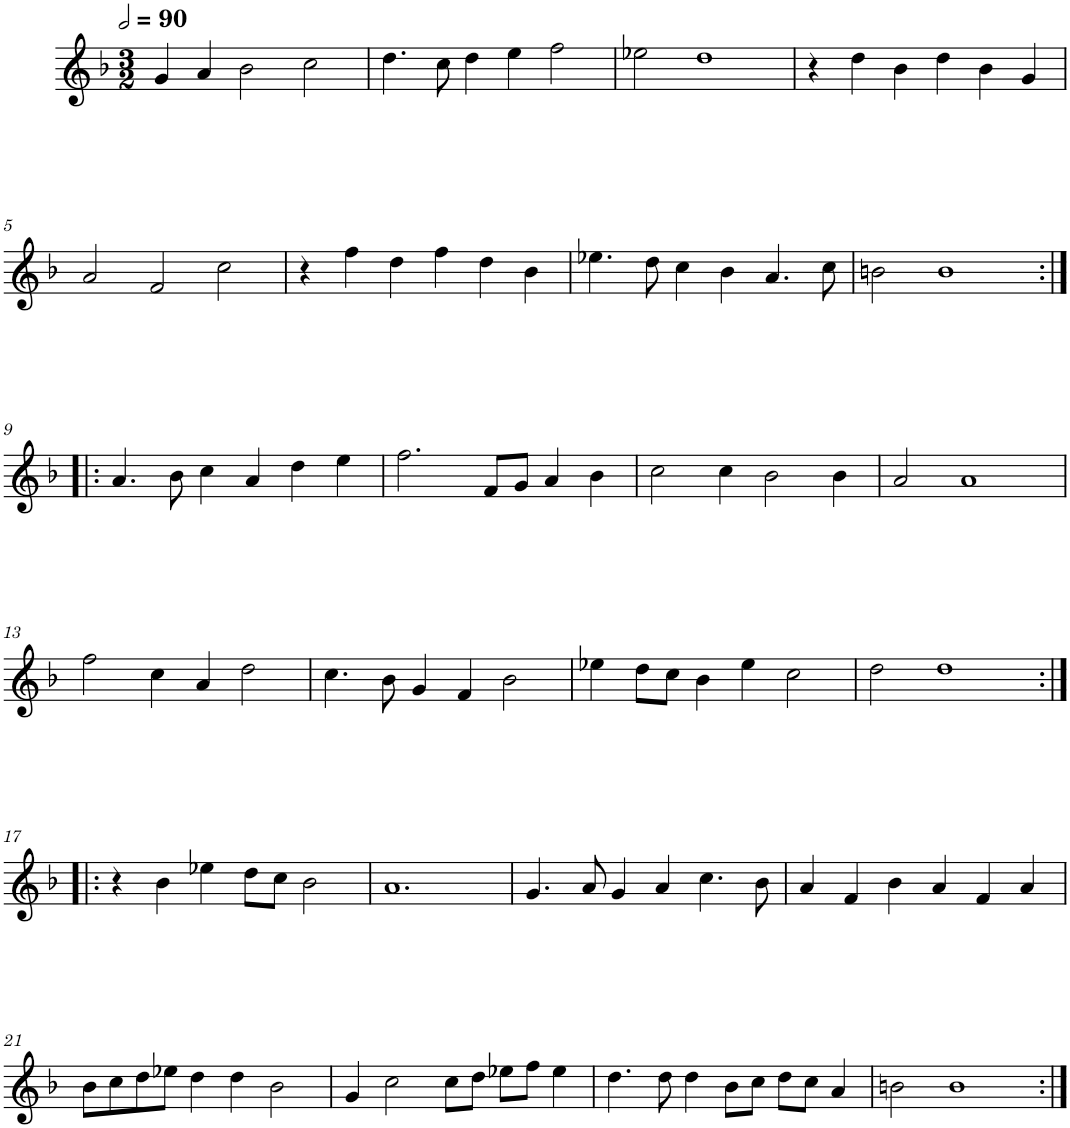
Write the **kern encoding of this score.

**kern
*part1
*staff1
*I"Six parties
*clefG2
*k[b-]
*M3/2
*MM180
=1
4g/
4a/
2b-\
2cc\
=2
4.dd\
8cc\
4dd\
4ee\
2ff\
=3
2ee-X\
1dd
=4
4r
4dd\
4b-\
4dd\
4b-\
4g/
!!LO:LB:g=z
=5
2a/
2f/
2cc\
=6
4r
4ff\
4dd\
4ff\
4dd\
4b-\
=7
4.ee-X\
8dd\
4cc\
4b-\
4.a/
8cc\
=8
2bn\
1b
!!LO:LB:g=z
=9:|!|:
4.a/
8b-\
4cc\
4a/
4dd\
4ee\
=10
2.ff\
8f/L
8g/J
4a/
4b-\
=11
2cc\
4cc\
2b-\
4b-\
=12
2a/
1a
!!LO:LB:g=z
=13
2ff\
4cc\
4a/
2dd\
=14
4.cc\
8b-\
4g/
4f/
2b-\
=15
4ee-X\
8dd\L
8cc\J
4b-\
4ee-\
2cc\
=16
2dd\
1dd
!!LO:LB:g=z
=17:|!|:
4r
4b-\
4ee-X\
8dd\L
8cc\J
2b-\
=18
1.a
=19
4.g/
8a/
4g/
4a/
4.cc\
8b-\
=20
4a/
4f/
4b-\
4a/
4f/
4a/
!!LO:LB:g=z
=21
8b-\L
8cc\
8dd\
8ee-X\J
4dd\
4dd\
2b-\
=22
4g/
2cc\
8cc\L
8dd\J
8ee-X\L
8ff\J
4ee-\
=23
4.dd\
8dd\
4dd\
8b-\L
8cc\J
8dd\L
8cc\J
4a/
=24
2bn\
1b
=:|!
*-
